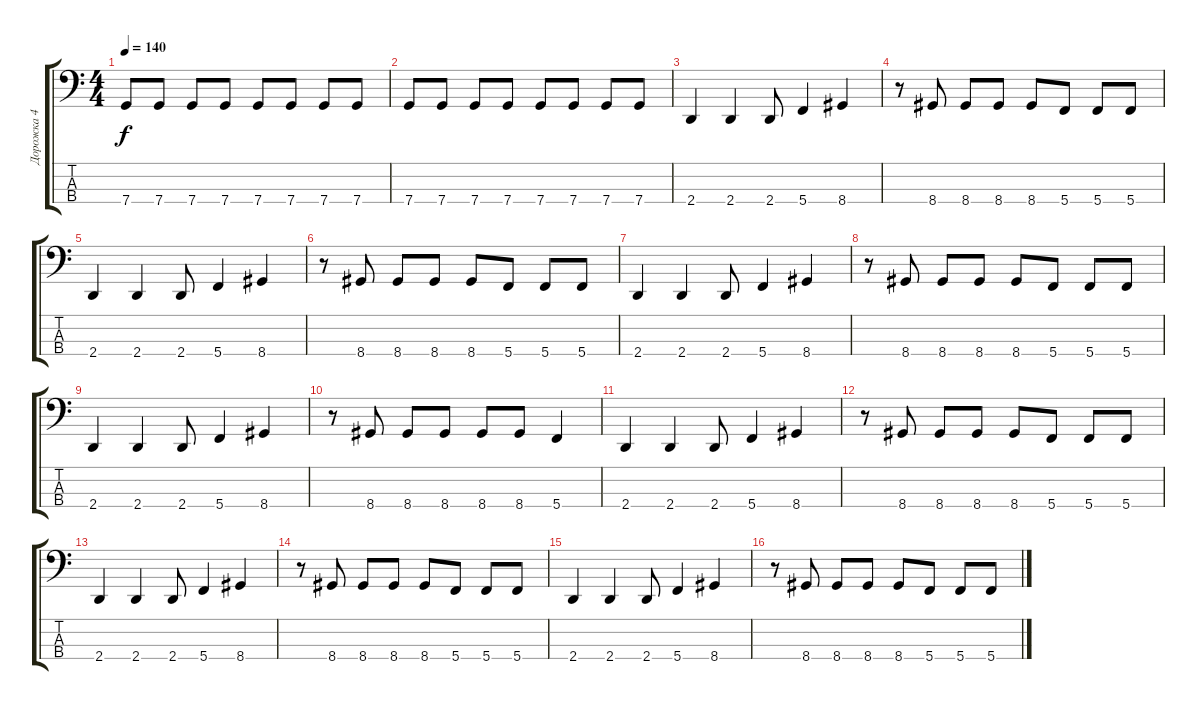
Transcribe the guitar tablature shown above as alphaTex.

\track ("Дорожка 4" "Дорожка 4") {instrument electricbassfinger}
\staff {score tabs}
\tuning (F2 C2 G1 C1) {hide}
\ts (4 4)
\tempo 140
\clef f4
\ks c
7.4.8{dy f} 7.4.8 7.4.8 7.4.8 7.4.8 7.4.8 7.4.8 7.4.8 |
7.4.8 7.4.8 7.4.8 7.4.8 7.4.8 7.4.8 7.4.8 7.4.8 |
2.4.4 2.4.4 2.4.8 5.4.4 8.4.4 |
r.8 8.4.8 8.4.8 8.4.8 8.4.8 5.4.8 5.4.8 5.4.8 |
2.4.4 2.4.4 2.4.8 5.4.4 8.4.4 |
r.8 8.4.8 8.4.8 8.4.8 8.4.8 5.4.8 5.4.8 5.4.8 |
2.4.4 2.4.4 2.4.8 5.4.4 8.4.4 |
r.8 8.4.8 8.4.8 8.4.8 8.4.8 5.4.8 5.4.8 5.4.8 |
2.4.4 2.4.4 2.4.8 5.4.4 8.4.4 |
r.8 8.4.8 8.4.8 8.4.8 8.4.8 8.4.8 5.4.4 |
2.4.4 2.4.4 2.4.8 5.4.4 8.4.4 |
r.8 8.4.8 8.4.8 8.4.8 8.4.8 5.4.8 5.4.8 5.4.8 |
2.4.4 2.4.4 2.4.8 5.4.4 8.4.4 |
r.8 8.4.8 8.4.8 8.4.8 8.4.8 5.4.8 5.4.8 5.4.8 |
2.4.4 2.4.4 2.4.8 5.4.4 8.4.4 |
r.8 8.4.8 8.4.8 8.4.8 8.4.8 5.4.8 5.4.8 5.4.8
